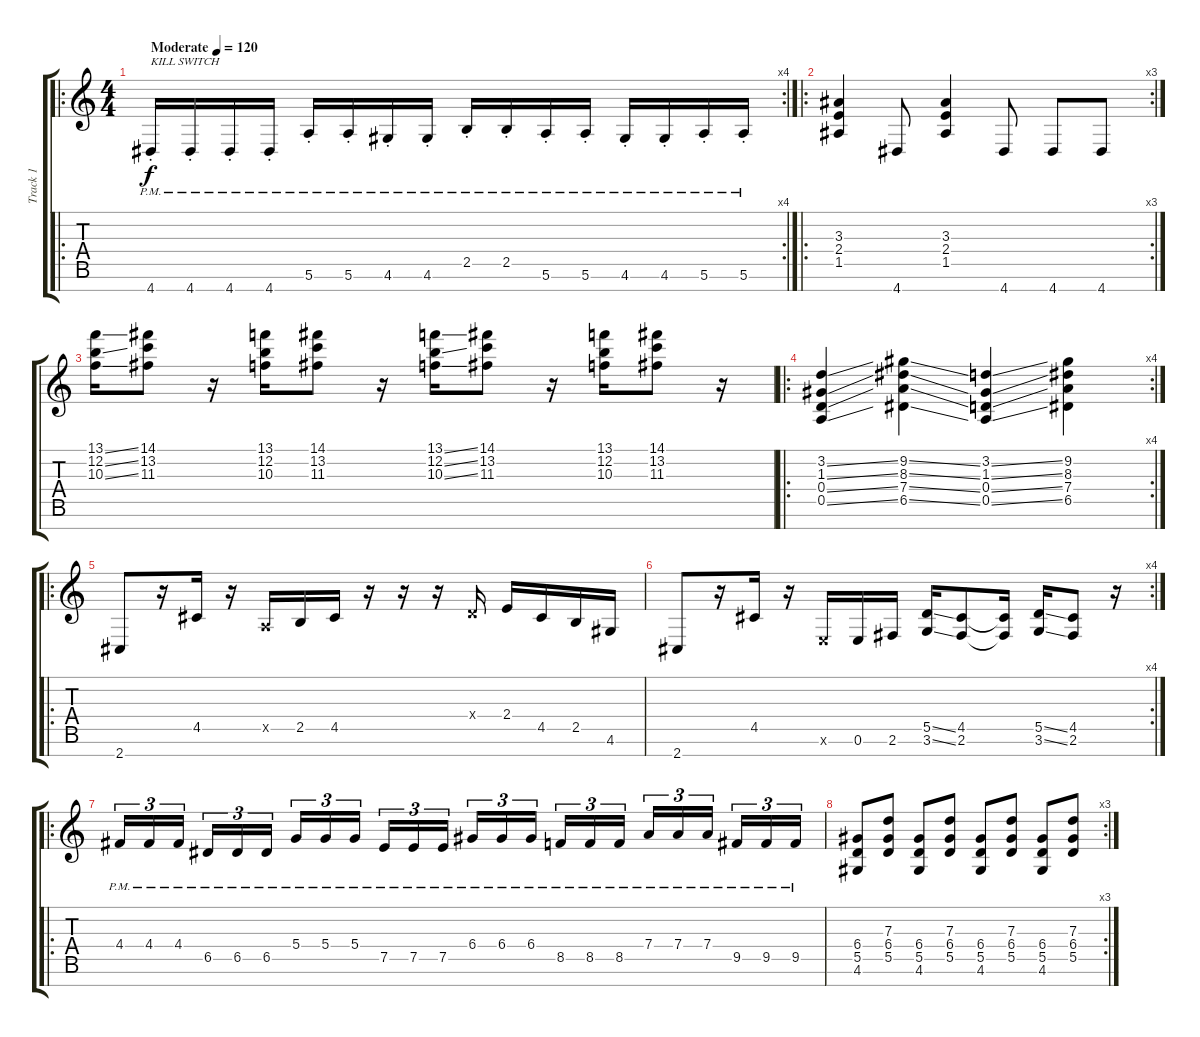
\track ("Track 1" "Track 1") {instrument distortionguitar}
\staff {score tabs}
\tuning (E4 B3 G3 D3 A2 E2 B1) {hide}
\ro
\rc 4
\ts (4 4)
\tempo (120 "Moderate")
\clef g2
\ks c
4.7{pm st}.16{txt "KILL SWITCH" dy f instrument distortionguitar} 4.7{pm st}.16 4.7{pm st}.16 4.7{pm st}.16 5.6{pm st}.16 5.6{pm st}.16 4.6{pm st}.16 4.6{pm st}.16 2.5{pm st}.16 2.5{pm st}.16 5.6{pm st}.16 5.6{pm st}.16 4.6{pm st}.16 4.6{pm st}.16 5.6{pm st}.16 5.6{pm st}.16 |
\ro
\rc 3
(3.3 2.4 1.5).4 4.7.8 (3.3 2.4 1.5).4 4.7.8 4.7.8 4.7.8 |
(13.1{ss} 12.2{ss} 10.3{ss}).16 (14.1 13.2 11.3).8 r.16 (13.1 12.2 10.3).16 (14.1 13.2 11.3).8 r.16 (13.1{ss} 12.2{ss} 10.3{ss}).16 (14.1 13.2 11.3).8 r.16 (13.1 12.2 10.3).16 (14.1 13.2 11.3).8 r.16 |
\ro
\rc 4
(3.2{ss} 1.3{ss} 0.4{ss} 0.5{ss}).4 (9.2{ss} 8.3{ss} 7.4{ss} 6.5{ss}).4 (3.2{ss} 1.3{ss} 0.4{ss} 0.5{ss}).4 (9.2 8.3 7.4 6.5).4 |
\ro
2.7.8 r.16 4.5.16 r.16 0.5{x}.16 2.5.16 4.5.16 r.16 r.16 r.16 0.4{x}.16 2.4.16 4.5.16 2.5.16 4.6.16 |
\rc 4
2.7.8 r.16 4.5.16 r.16 0.6{x}.16 0.6.16 2.6.16 (5.5{ss} 3.6{ss}).16 (4.5 2.6).8 (4.5{t} 2.6{t}).16 (5.5{ss} 3.6{ss}).16 (4.5 2.6).8 r.16 |
\ro
4.4{pm}.16{tu (3 2)} 4.4{pm}.16{tu (3 2)} 4.4{pm}.16{tu (3 2) beam splitsecondary} 6.5{pm}.16{tu (3 2)} 6.5{pm}.16{tu (3 2)} 6.5{pm}.16{tu (3 2)} 5.4{pm}.16{tu (3 2)} 5.4{pm}.16{tu (3 2)} 5.4{pm}.16{tu (3 2) beam splitsecondary} 7.5{pm}.16{tu (3 2)} 7.5{pm}.16{tu (3 2)} 7.5{pm}.16{tu (3 2)} 6.4{pm}.16{tu (3 2)} 6.4{pm}.16{tu (3 2)} 6.4{pm}.16{tu (3 2) beam splitsecondary} 8.5{pm}.16{tu (3 2)} 8.5{pm}.16{tu (3 2)} 8.5{pm}.16{tu (3 2)} 7.4{pm}.16{tu (3 2)} 7.4{pm}.16{tu (3 2)} 7.4{pm}.16{tu (3 2) beam splitsecondary} 9.5{pm}.16{tu (3 2)} 9.5{pm}.16{tu (3 2)} 9.5{pm}.16{tu (3 2)} |
\rc 3
(6.4 5.5 4.6).8 (7.3 6.4 5.5).8 (6.4 5.5 4.6).8 (7.3 6.4 5.5).8 (6.4 5.5 4.6).8 (7.3 6.4 5.5).8 (6.4 5.5 4.6).8 (7.3 6.4 5.5).8
